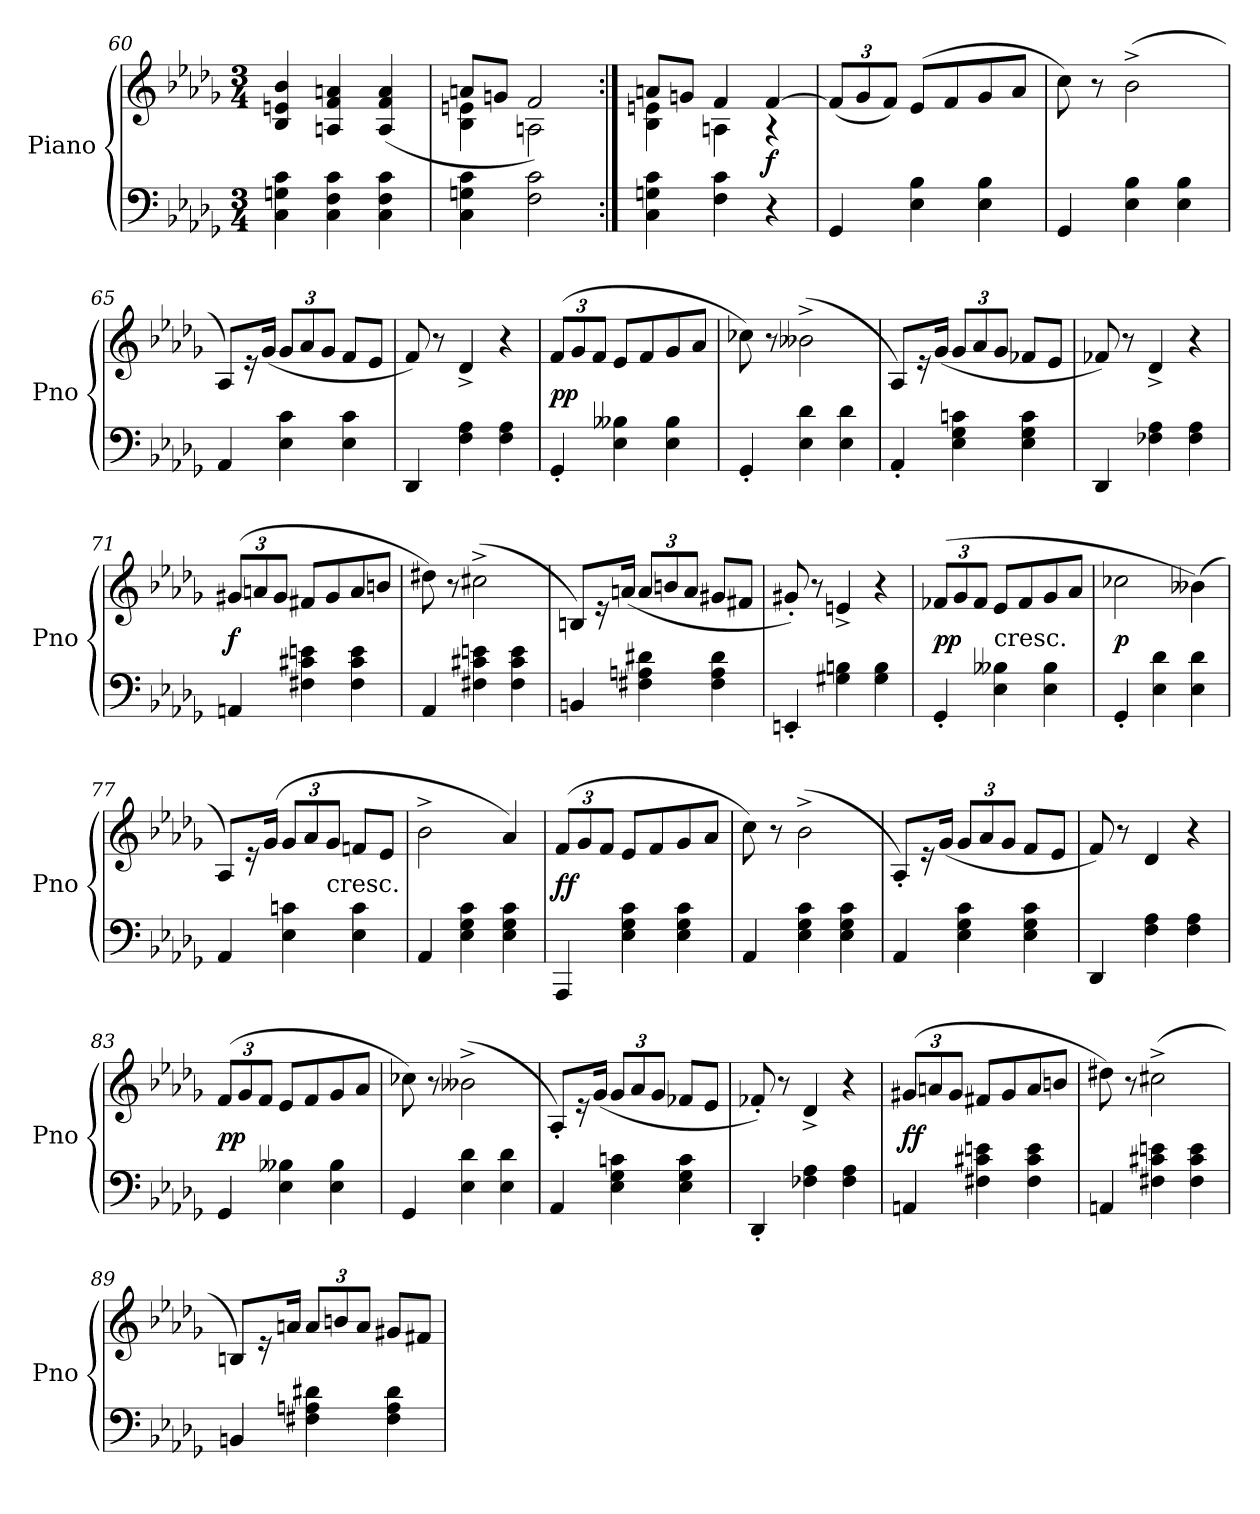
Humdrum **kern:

**kern	**kern	**dynam
*part1	*part1	*part1
*staff2	*staff1	*staff1/2
*I"Piano	*	*
*I'Pno	*	*
*clefF4	*clefG2	*
*k[b-e-a-d-g-]	*k[b-e-a-d-g-]	*
*b-:	*b-:	*
*M3/4	*M3/4	*
=60	=60	=60
4C 4Gn 4c	4B- 4en 4b-	.
4C 4F 4c	4An 4f 4an	.
4C 4F 4c	(4A 4f 4a	.
=61	=61	=61
*	*^	*
4C 4Gn 4c	(8anL	4B- 4en)	.
.	8gnJ	.	.
2F 2c	2f)	2An	.
=62:|!	=62:|!	=62:|!	=62:|!
4C 4Gn 4c	8anL	4B- 4en	.
.	8gnJ	.	.
4F 4c	4f	4An	.
4r	[4f	4r	f
*	*v	*v	*
=63	=63	=63
4GG-	(12fL]	.
.	12g-	.
.	12fJ)	.
4E- 4B-	(8e-L	.
.	8f	.
4E- 4B-	8g-	.
.	8a-J	.
=64	=64	=64
4GG-	8cc)	.
.	8r	.
4E- 4B-	(2b-^	.
4E- 4B-	.	.
=65	=65	=65
4AA-	8A-L)	.
.	16r	.
.	(16g-Jk	.
4E- 4c	12g-L	.
.	12a-	.
.	12g-J	.
4E- 4c	8fL	.
.	8e-J	.
=66	=66	=66
4DD-	8f)	.
.	8r	.
4F 4A-	4d-^	.
4F 4A-	4r	.
=67	=67	=67
4GG-'	(12fL	pp
.	12g-	.
.	12fJ	.
4E- 4B--X	8e-L	.
.	8f	.
4E- 4B--	8g-	.
.	8a-J	.
=68	=68	=68
4GG-'	8cc-X)	.
.	8r	.
4E- 4d-	(2b--X^	.
4E- 4d-	.	.
=69	=69	=69
4AA-'	8A-L)	.
.	16r	.
.	(16g-Jk	.
4E- 4G- 4cn	12g-L	.
.	12a-	.
.	12g-J	.
4E- 4G- 4c	8f-XL	.
.	8e-J	.
=70	=70	=70
4DD-	8f-X)	.
.	8r	.
4F-X 4A-	4d-^	.
4F- 4A-	4r	.
=71	=71	=71
4AAn	(12g#XL	f
.	12an	.
.	12g#J	.
4F#X 4c#X 4en	8f#XL	.
.	8g#	.
4F# 4c# 4e	8a	.
.	8bnJ	.
=72	=72	=72
4AA-	8dd#X)	.
.	8r	.
4F#X 4c#X 4en	(2cc#X^	.
4F# 4c# 4e	.	.
=73	=73	=73
4BBn	8BnL)	.
.	16r	.
.	(16anJk	.
4F#X 4An 4d#X	12aL	.
.	12bn	.
.	12aJ	.
4F# 4A 4d#	8g#XL	.
.	8f#XJ	.
=74	=74	=74
4EEn'	8g#X')	.
.	8r	.
4G#X 4Bn	4en^	.
4G# 4B	4r	.
=75	=75	=75
4GG-'	(12f-XL	pp
.	12g-	.
.	12f-J	.
!	!LO:TX:c:t=cresc.	!
4E- 4B--X	8e-L	.
.	8f-	.
4E- 4B--	8g-	.
.	8a-J	.
=76	=76	=76
4GG-'	2cc-X	p
4E- 4d-	.	.
4E- 4d-	(4b--X)	.
=77	=77	=77
4AA-	8A-L)	.
.	16r	.
.	(16g-Jk	.
4E- 4cn	12g-L	.
.	12a-	.
!	!LO:TX:c:t=cresc.	!
.	12g-J	.
4E- 4c	8fnL	.
.	8e-J	.
=78	=78	=78
4AA-	2b-^	.
4E- 4G- 4c	.	.
4E- 4G- 4c	4a-)	.
=79	=79	=79
4AAA-	(12fL	ff
.	12g-	.
.	12fJ	.
4E- 4G- 4c	8e-L	.
.	8f	.
4E- 4G- 4c	8g-	.
.	8a-J	.
=80	=80	=80
4AA-	8cc)	.
.	8r	.
4E- 4G- 4c	(2b-^	.
4E- 4G- 4c	.	.
=81	=81	=81
4AA-	8A-'L)	.
.	16r	.
.	(16g-Jk	.
4E- 4G- 4c	12g-L	.
.	12a-	.
.	12g-J	.
4E- 4G- 4c	8fL	.
.	8e-J	.
=82	=82	=82
4DD-	8f)	.
.	8r	.
4F 4A-	4d-	.
4F 4A-	4r	.
=83	=83	=83
4GG-	(12fL	pp
.	12g-	.
.	12fJ	.
4E- 4B--X	8e-L	.
.	8f	.
4E- 4B--	8g-	.
.	8a-J	.
=84	=84	=84
4GG-	8cc-X)	.
.	8r	.
4E- 4d-	(2b--X^	.
4E- 4d-	.	.
=85	=85	=85
4AA-	8A-'L)	.
.	16r	.
.	(16g-Jk	.
4E- 4G- 4cn	12g-L	.
.	12a-	.
.	12g-J	.
4E- 4G- 4c	8f-XL	.
.	8e-J	.
=86	=86	=86
4DD-'	8f-X')	.
.	8r	.
4F-X 4A-	4d-^	.
4F- 4A-	4r	.
=87	=87	=87
4AAn	(12g#XL	ff
.	12an	.
.	12g#J	.
4F#X 4c#X 4en	8f#XL	.
.	8g#	.
4F# 4c# 4e	8a	.
.	8bnJ	.
=88	=88	=88
4AAn	8dd#X)	.
.	8r	.
4F#X 4c#X 4en	(2cc#X^	.
4F# 4c# 4e	.	.
=89	=89	=89
4BBn	8BnL)	.
.	16r	.
.	16anJk	.
4F#X 4An 4d#X	12aL	.
.	12bn	.
.	12aJ	.
4F# 4A 4d#	8g#XL	.
.	8f#XJ	.
=	=	=
*-	*-	*-
